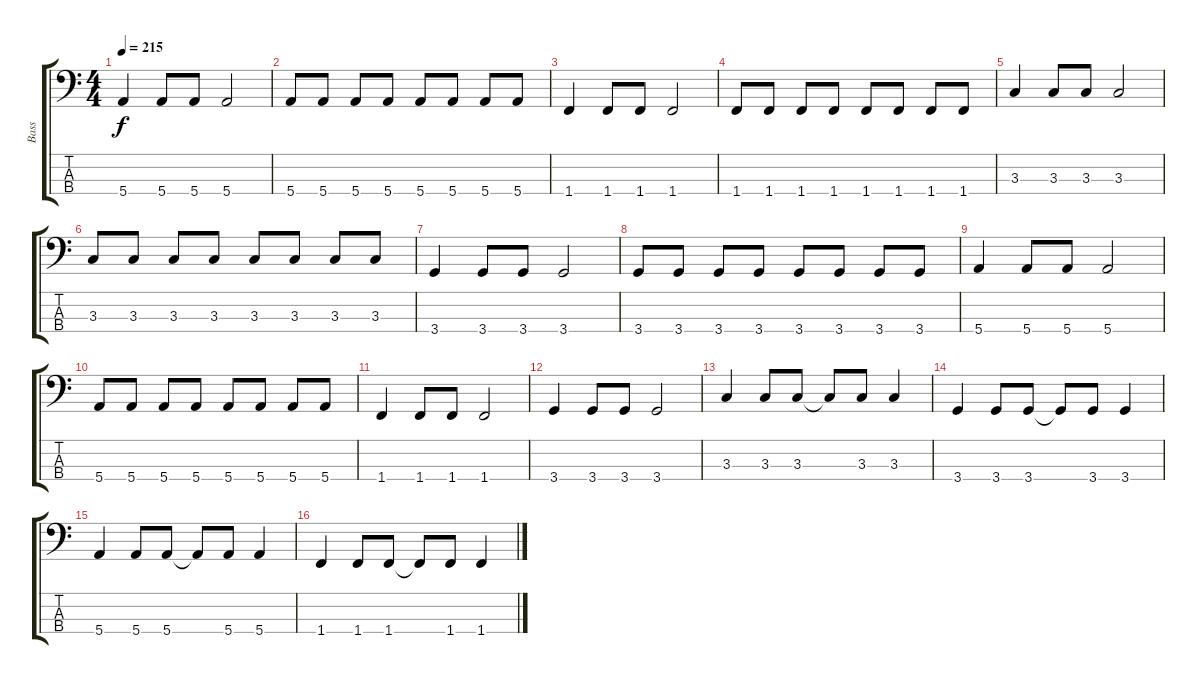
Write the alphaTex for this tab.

\track ("Bass" "Bass") {instrument acousticguitarnylon}
\staff {score tabs}
\tuning (G2 D2 A1 E1) {hide}
\ts (4 4)
\tempo 215
\clef f4
\ks c
5.4.4{dy f} 5.4.8 5.4.8 5.4.2 |
5.4.8 5.4.8 5.4.8 5.4.8 5.4.8 5.4.8 5.4.8 5.4.8 |
1.4.4 1.4.8 1.4.8 1.4.2 |
1.4.8 1.4.8 1.4.8 1.4.8 1.4.8 1.4.8 1.4.8 1.4.8 |
3.3.4 3.3.8 3.3.8 3.3.2 |
3.3.8 3.3.8 3.3.8 3.3.8 3.3.8 3.3.8 3.3.8 3.3.8 |
3.4.4 3.4.8 3.4.8 3.4.2 |
3.4.8 3.4.8 3.4.8 3.4.8 3.4.8 3.4.8 3.4.8 3.4.8 |
5.4.4 5.4.8 5.4.8 5.4.2 |
5.4.8 5.4.8 5.4.8 5.4.8 5.4.8 5.4.8 5.4.8 5.4.8 |
1.4.4 1.4.8 1.4.8 1.4.2 |
3.4.4 3.4.8 3.4.8 3.4.2 |
3.3.4 3.3.8 3.3.8 3.3{t}.8 3.3.8 3.3.4 |
3.4.4 3.4.8 3.4.8 3.4{t}.8 3.4.8 3.4.4 |
5.4.4 5.4.8 5.4.8 5.4{t}.8 5.4.8 5.4.4 |
1.4.4 1.4.8 1.4.8 1.4{t}.8 1.4.8 1.4.4
